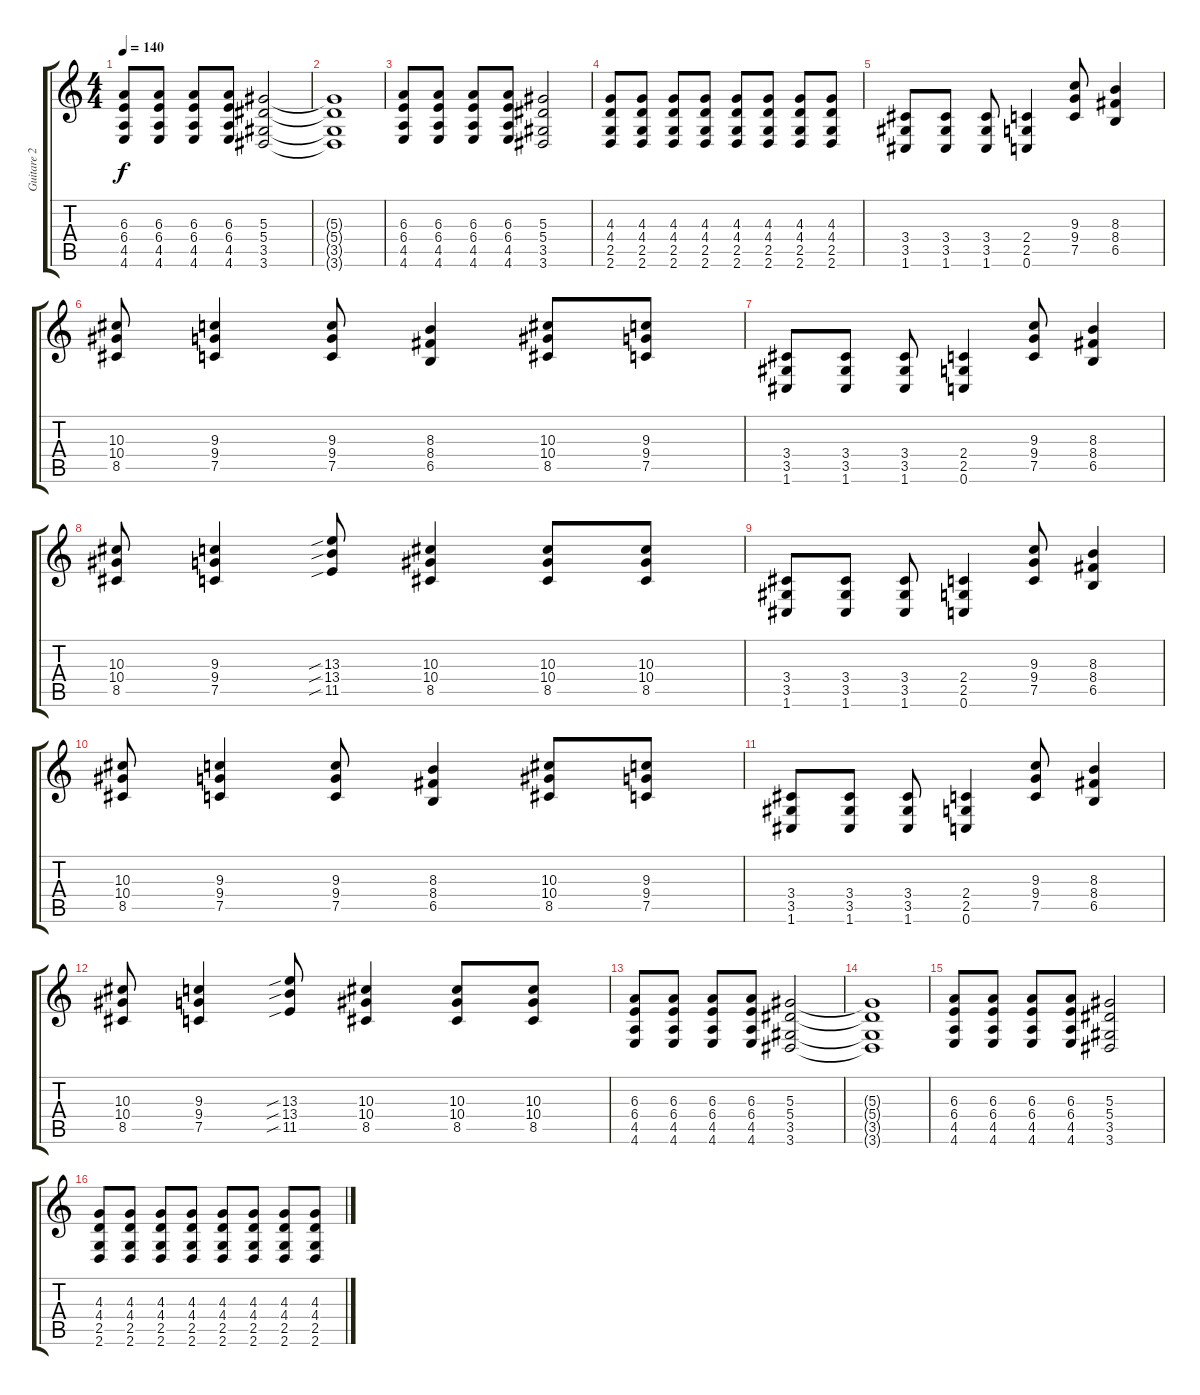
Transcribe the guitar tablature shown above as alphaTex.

\track ("Guitare 2" "Guitare 2") {instrument distortionguitar}
\staff {score tabs}
\tuning (C4 G3 Eb3 Bb2 F2 C2) {hide}
\ts (4 4)
\tempo 140
\clef g2
\ks c
(6.3 6.4 4.5 4.6).8{dy f} (6.3 6.4 4.5 4.6).8 (6.3 6.4 4.5 4.6).8 (6.3 6.4 4.5 4.6).8 (5.3 5.4 3.5 3.6).2 |
(5.3{t} 5.4{t} 3.5{t} 3.6{t}).1 |
(6.3 6.4 4.5 4.6).8 (6.3 6.4 4.5 4.6).8 (6.3 6.4 4.5 4.6).8 (6.3 6.4 4.5 4.6).8 (5.3 5.4 3.5 3.6).2 |
(4.3 4.4 2.5 2.6).8 (4.3 4.4 2.5 2.6).8 (4.3 4.4 2.5 2.6).8 (4.3 4.4 2.5 2.6).8 (4.3 4.4 2.5 2.6).8 (4.3 4.4 2.5 2.6).8 (4.3 4.4 2.5 2.6).8 (4.3 4.4 2.5 2.6).8 |
(3.4 3.5 1.6).8 (3.4 3.5 1.6).8 (3.4 3.5 1.6).8 (2.4 2.5 0.6).4 (9.3 9.4 7.5).8 (8.3 8.4 6.5).4 |
(10.3 10.4 8.5).8 (9.3 9.4 7.5).4 (9.3 9.4 7.5).8 (8.3 8.4 6.5).4 (10.3 10.4 8.5).8 (9.3 9.4 7.5).8 |
(3.4 3.5 1.6).8 (3.4 3.5 1.6).8 (3.4 3.5 1.6).8 (2.4 2.5 0.6).4 (9.3 9.4 7.5).8 (8.3 8.4 6.5).4 |
(10.3 10.4 8.5).8 (9.3 9.4 7.5).4 (13.3{sib} 13.4{sib} 11.5{sib}).8 (10.3 10.4 8.5).4 (10.3 10.4 8.5).8 (10.3 10.4 8.5).8 |
(3.4 3.5 1.6).8 (3.4 3.5 1.6).8 (3.4 3.5 1.6).8 (2.4 2.5 0.6).4 (9.3 9.4 7.5).8 (8.3 8.4 6.5).4 |
(10.3 10.4 8.5).8 (9.3 9.4 7.5).4 (9.3 9.4 7.5).8 (8.3 8.4 6.5).4 (10.3 10.4 8.5).8 (9.3 9.4 7.5).8 |
(3.4 3.5 1.6).8 (3.4 3.5 1.6).8 (3.4 3.5 1.6).8 (2.4 2.5 0.6).4 (9.3 9.4 7.5).8 (8.3 8.4 6.5).4 |
(10.3 10.4 8.5).8 (9.3 9.4 7.5).4 (13.3{sib} 13.4{sib} 11.5{sib}).8 (10.3 10.4 8.5).4 (10.3 10.4 8.5).8 (10.3 10.4 8.5).8 |
(6.3 6.4 4.5 4.6).8 (6.3 6.4 4.5 4.6).8 (6.3 6.4 4.5 4.6).8 (6.3 6.4 4.5 4.6).8 (5.3 5.4 3.5 3.6).2 |
(5.3{t} 5.4{t} 3.5{t} 3.6{t}).1 |
(6.3 6.4 4.5 4.6).8 (6.3 6.4 4.5 4.6).8 (6.3 6.4 4.5 4.6).8 (6.3 6.4 4.5 4.6).8 (5.3 5.4 3.5 3.6).2 |
(4.3 4.4 2.5 2.6).8 (4.3 4.4 2.5 2.6).8 (4.3 4.4 2.5 2.6).8 (4.3 4.4 2.5 2.6).8 (4.3 4.4 2.5 2.6).8 (4.3 4.4 2.5 2.6).8 (4.3 4.4 2.5 2.6).8 (4.3 4.4 2.5 2.6).8
